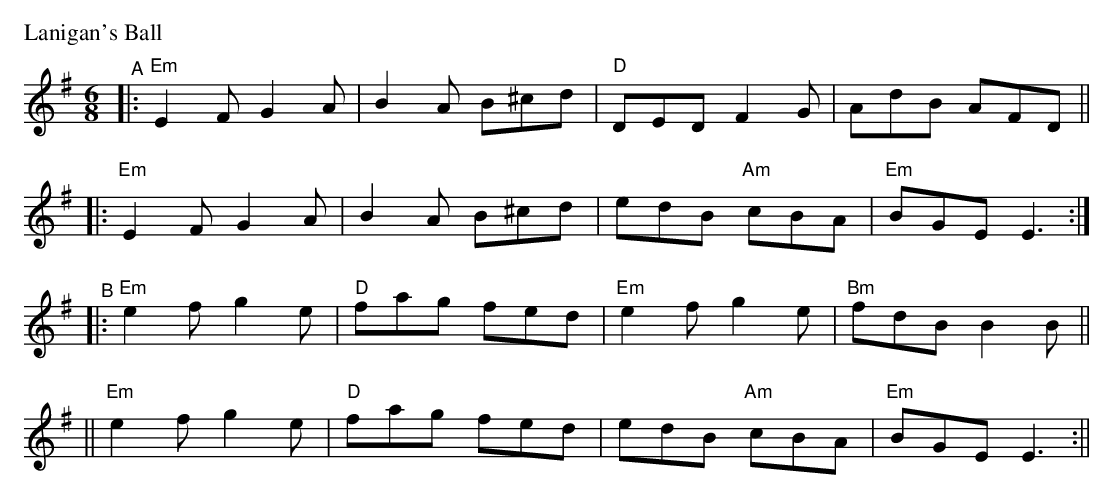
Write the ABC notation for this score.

X:1
M: 6/8
L: 1/8
P: Lanigan's Ball
K: Em
"^A"\
|: "Em"E2F G2A | B2A B^cd | "D"DED F2G | AdB AFD ||
|: "Em"E2F G2A | B2A B^cd | edB "Am"cBA | "Em"BGE E3 :|
"^B"\
|: "Em"e2f g2e | "D"fag fed | "Em"e2f g2e | "Bm"fdB B2B ||
|| "Em"e2f g2e | "D"fag fed | edB "Am"cBA | "Em"BGE E3 :||
